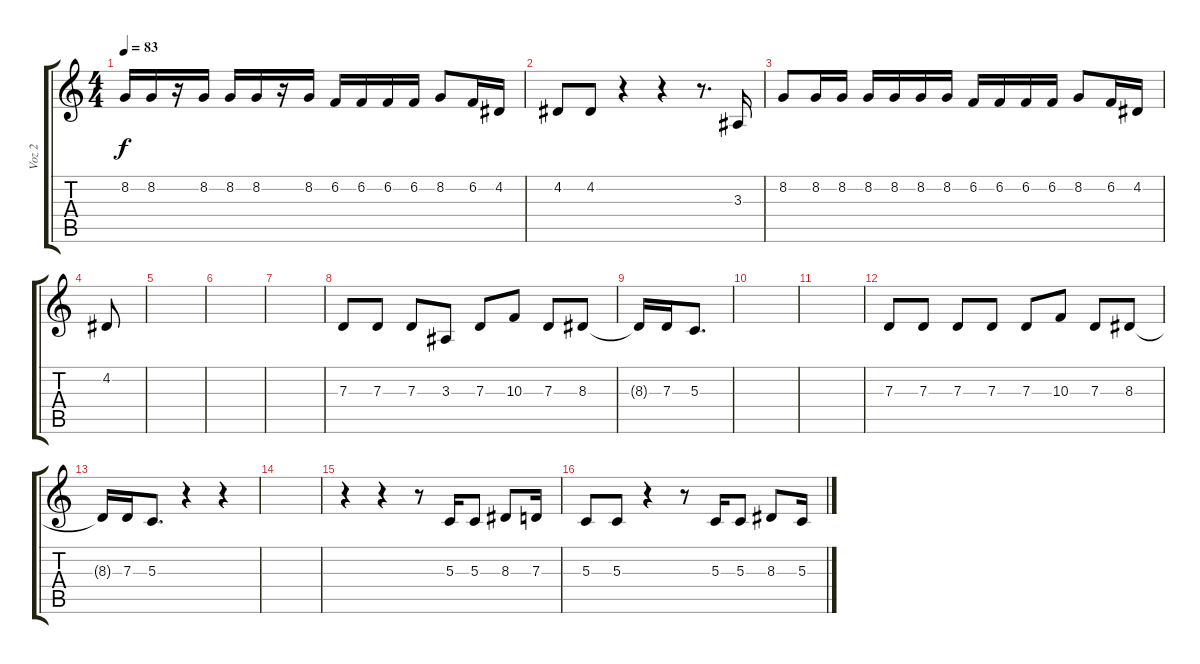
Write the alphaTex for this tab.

\track ("Voz 2" "Voz 2") {instrument tangoaccordion}
\staff {score tabs}
\tuning (E4 B3 G3 D3 A2 E2) {hide}
\ts (4 4)
\tempo 83
\clef g2
\ks c
8.2.16{dy f} 8.2.16 r.16 8.2.16 8.2.16 8.2.16 r.16 8.2.16 6.2.16 6.2.16 6.2.16 6.2.16 8.2.8 6.2.16 4.2.16 |
4.2.8 4.2.8 r.4 r.4 r.8{d} 3.3.16 |
8.2.8 8.2.16 8.2.16 8.2.16 8.2.16 8.2.16 8.2.16 6.2.16 6.2.16 6.2.16 6.2.16 8.2.8 6.2.16 4.2.16 |
4.2.8 |
|
|
|
7.3.8{instrument pad1newage} 7.3.8 7.3.8 3.3.8 7.3.8 10.3.8 7.3.8 8.3.8 |
8.3{t}.16 7.3.16 5.3.8{d} |
|
|
7.3.8 7.3.8 7.3.8 7.3.8 7.3.8 10.3.8 7.3.8 8.3.8 |
8.3{t}.16 7.3.16 5.3.8{d} r.4 r.4 |
|
r.4 r.4 r.8 5.3.16{volume 12 instrument tangoaccordion} 5.3.8 8.3.8 7.3.16 |
5.3.8 5.3.8 r.4 r.8 5.3.16 5.3.8 8.3.8 5.3.16
